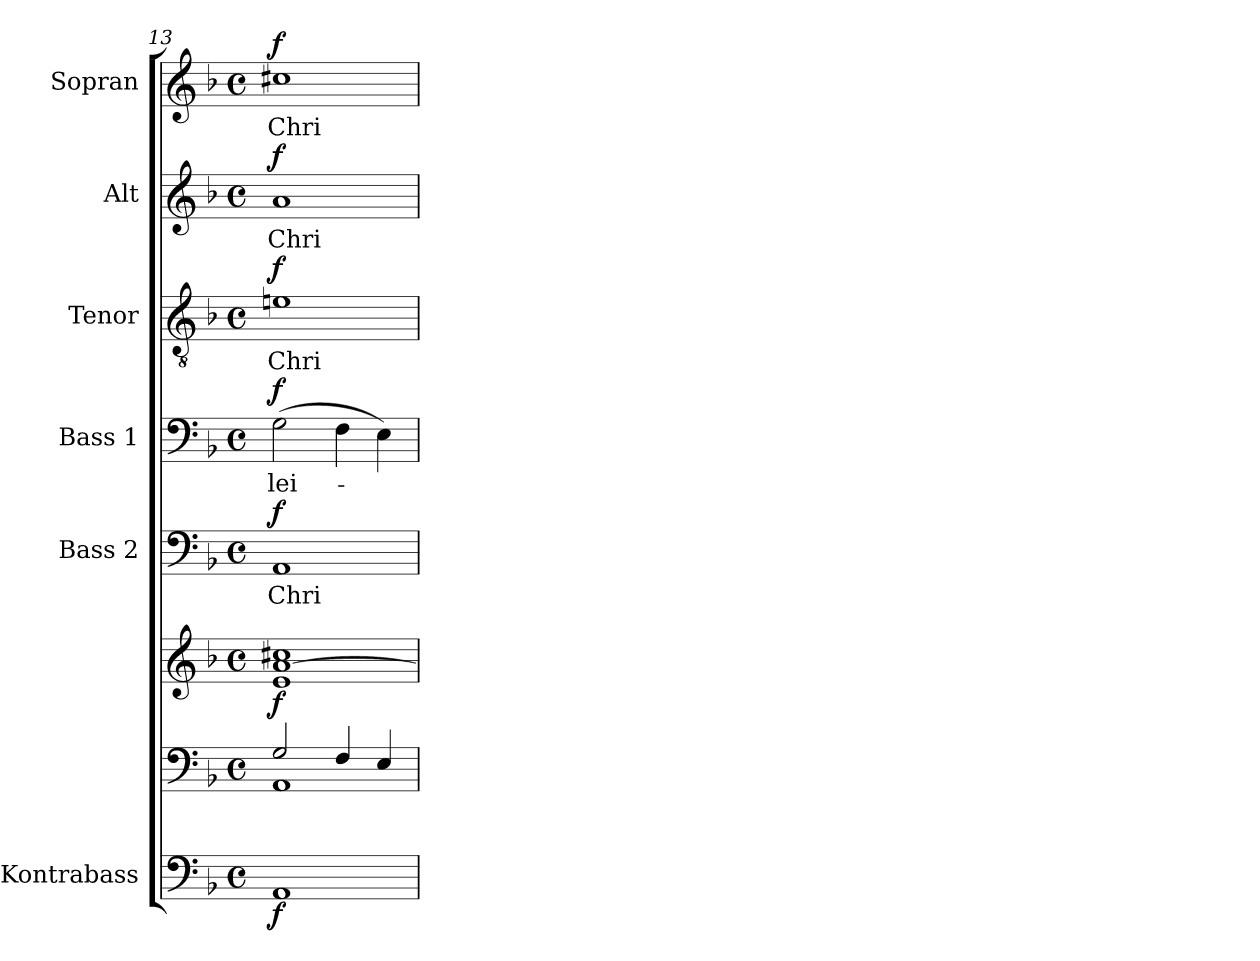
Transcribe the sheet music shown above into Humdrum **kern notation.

**kern	**dynam	**kern	**kern	**dynam	**kern	**text	**dynam	**kern	**text	**dynam	**kern	**text	**dynam	**kern	**text	**dynam	**kern	**text	**dynam
*part7	*part7	*part6	*part6	*part6	*part5	*part5	*part5	*part4	*part4	*part4	*part3	*part3	*part3	*part2	*part2	*part2	*part1	*part1	*part1
*staff8	*staff8	*staff7	*staff6	*staff6/7	*staff5	*staff5	*staff5	*staff4	*staff4	*staff4	*staff3	*staff3	*staff3	*staff2	*staff2	*staff2	*staff1	*staff1	*staff1
*I"Kontrabass	*	*	*	*	*I"Bass 2	*	*	*I"Bass 1	*	*	*I"Tenor	*	*	*I"Alt	*	*	*I"Sopran	*	*
*I'Kb.	*	*	*	*	*I'B. 2	*	*	*I'B. 1	*	*	*I'T.	*	*	*I'A.	*	*	*I'S.	*	*
*clefF4	*	*clefF4	*clefG2	*	*clefF4	*	*	*clefF4	*	*	*clefGv2	*	*	*clefG2	*	*	*clefG2	*	*
*ITrd7c12	*	*	*	*	*	*	*	*	*	*	*	*	*	*	*	*	*	*	*
*k[b-]	*	*k[b-]	*k[b-]	*	*k[b-]	*	*	*k[b-]	*	*	*k[b-]	*	*	*k[b-]	*	*	*k[b-]	*	*
*F:	*	*F:	*F:	*	*F:	*	*	*F:	*	*	*F:	*	*	*F:	*	*	*F:	*	*
*M4/4	*	*M4/4	*M4/4	*	*M4/4	*	*	*M4/4	*	*	*M4/4	*	*	*M4/4	*	*	*M4/4	*	*
*met(c)	*	*met(c)	*met(c)	*	*met(c)	*	*	*met(c)	*	*	*met(c)	*	*	*met(c)	*	*	*met(c)	*	*
=13	=13	=13	=13	=13	=13	=13	=13	=13	=13	=13	=13	=13	=13	=13	=13	=13	=13	=13	=13
*	*	*^	*^	*	*	*	*	*	*	*	*	*	*	*	*	*	*	*	*
!	!LO:DY:b	!	!	!	!	!LO:DY:b	!	!LO:LY:b	!LO:DY:a	!	!LO:LY:b	!LO:DY:a	!	!LO:LY:b	!LO:DY:a	!	!LO:LY:b	!LO:DY:a	!	!LO:LY:b	!LO:DY:a
1AAA	f	2G/	1AA	[>1a 1cc#X	1e	f	1AA	Chri-	f	(>2G\	-lei-	f	1en	Chri-	f	1a	Chri-	f	1cc#X	Chri-	f
.	.	4F/	.	.	.	.	.	.	.	4F\	.	.	.	.	.	.	.	.	.	.	.
.	.	4E/	.	.	.	.	.	.	.	4E\)	.	.	.	.	.	.	.	.	.	.	.
*	*	*v	*v	*	*	*	*	*	*	*	*	*	*	*	*	*	*	*	*	*	*
*	*	*	*v	*v	*	*	*	*	*	*	*	*	*	*	*	*	*	*	*	*
=	=	=	=	=	=	=	=	=	=	=	=	=	=	=	=	=	=	=	=
*-	*-	*-	*-	*-	*-	*-	*-	*-	*-	*-	*-	*-	*-	*-	*-	*-	*-	*-	*-
